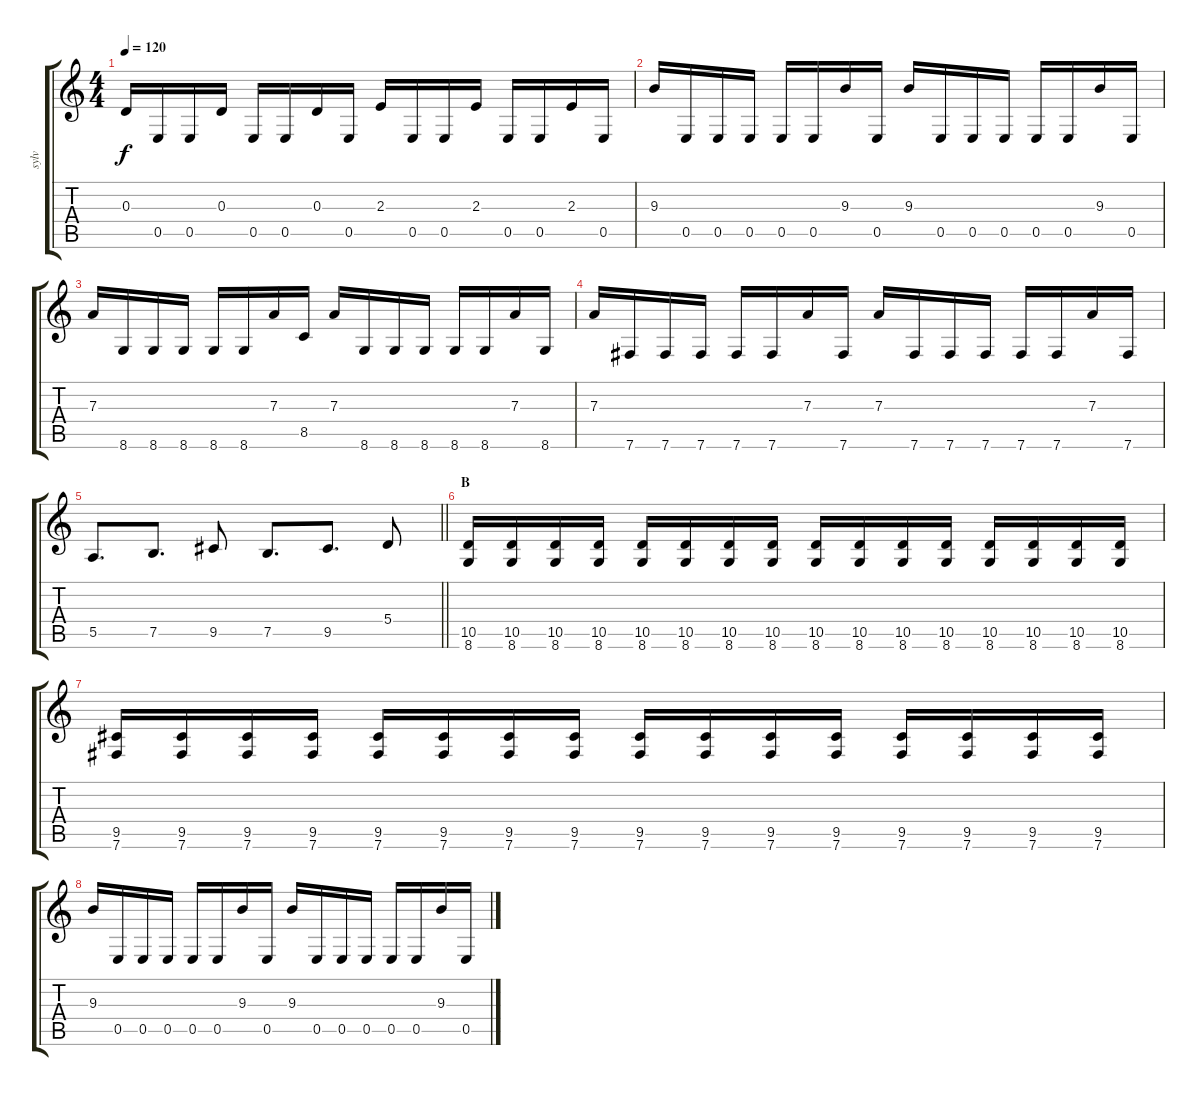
\track ("sylv" "sylv") {instrument distortionguitar}
\staff {score tabs}
\tuning (B3 Gb3 D3 A2 E2 B1) {hide}
\ts (4 4)
\tempo 120
\clef g2
\ks c
0.3.16{dy f} 0.5.16 0.5.16 0.3.16 0.5.16 0.5.16 0.3.16 0.5.16 2.3.16 0.5.16 0.5.16 2.3.16 0.5.16 0.5.16 2.3.16 0.5.16 |
9.3.16 0.5.16 0.5.16 0.5.16 0.5.16 0.5.16 9.3.16 0.5.16 9.3.16 0.5.16 0.5.16 0.5.16 0.5.16 0.5.16 9.3.16 0.5.16 |
7.3.16 8.6.16 8.6.16 8.6.16 8.6.16 8.6.16 7.3.16 8.5.16 7.3.16 8.6.16 8.6.16 8.6.16 8.6.16 8.6.16 7.3.16 8.6.16 |
7.3.16 7.6.16 7.6.16 7.6.16 7.6.16 7.6.16 7.3.16 7.6.16 7.3.16 7.6.16 7.6.16 7.6.16 7.6.16 7.6.16 7.3.16 7.6.16 |
\barLineRight lightlight
5.5.8{d} 7.5.8{d} 9.5.8 7.5.8{d} 9.5.8{d} 5.4.8 |
\section ("" "B")
(10.5 8.6).16 (10.5 8.6).16 (10.5 8.6).16 (10.5 8.6).16 (10.5 8.6).16 (10.5 8.6).16 (10.5 8.6).16 (10.5 8.6).16 (10.5 8.6).16 (10.5 8.6).16 (10.5 8.6).16 (10.5 8.6).16 (10.5 8.6).16 (10.5 8.6).16 (10.5 8.6).16 (10.5 8.6).16 |
(9.5 7.6).16 (9.5 7.6).16 (9.5 7.6).16 (9.5 7.6).16 (9.5 7.6).16 (9.5 7.6).16 (9.5 7.6).16 (9.5 7.6).16 (9.5 7.6).16 (9.5 7.6).16 (9.5 7.6).16 (9.5 7.6).16 (9.5 7.6).16 (9.5 7.6).16 (9.5 7.6).16 (9.5 7.6).16 |
9.3.16 0.5.16 0.5.16 0.5.16 0.5.16 0.5.16 9.3.16 0.5.16 9.3.16 0.5.16 0.5.16 0.5.16 0.5.16 0.5.16 9.3.16 0.5.16
